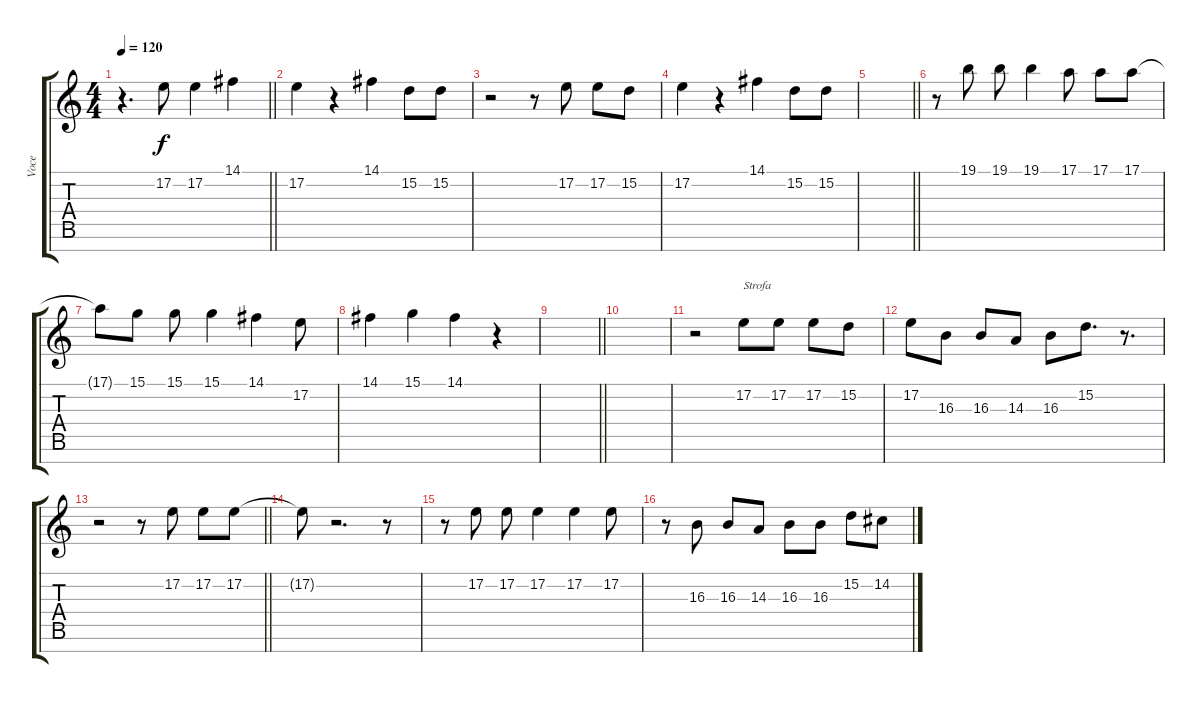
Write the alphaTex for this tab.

\track ("Voce" "Voce") {instrument lead1square}
\staff {score tabs}
\tuning (E4 B3 G3 D3 A2 E2 B1) {hide}
\ts (4 4)
\tempo 120
\clef g2
\barLineRight lightlight
\ks c
r.4{d dy f} 17.2.8 17.2.4 14.1.4 |
17.2.4 r.4 14.1.4 15.2.8 15.2.8 |
r.2 r.8 17.2.8 17.2.8 15.2.8 |
17.2.4 r.4 14.1.4 15.2.8 15.2.8 |
\barLineRight lightlight
|
r.8 19.1.8 19.1.8 19.1.4 17.1.8 17.1.8 17.1.8 |
17.1{t}.8 15.1.8 15.1.8 15.1.4 14.1.4 17.2.8 |
14.1.4 15.1.4 14.1.4 r.4 |
\barLineRight lightlight
|
|
r.2 17.2.8{txt "Strofa"} 17.2.8 17.2.8 15.2.8 |
17.2.8 16.3.8 16.3.8 14.3.8 16.3.8 15.2.8{d} r.8{d} |
\barLineRight lightlight
r.2 r.8 17.2.8 17.2.8 17.2.8 |
17.2{t}.8 r.2{d} r.8 |
r.8 17.2.8 17.2.8 17.2.4 17.2.4 17.2.8 |
r.8 16.3.8 16.3.8 14.3.8 16.3.8 16.3.8 15.2.8 14.2.8
